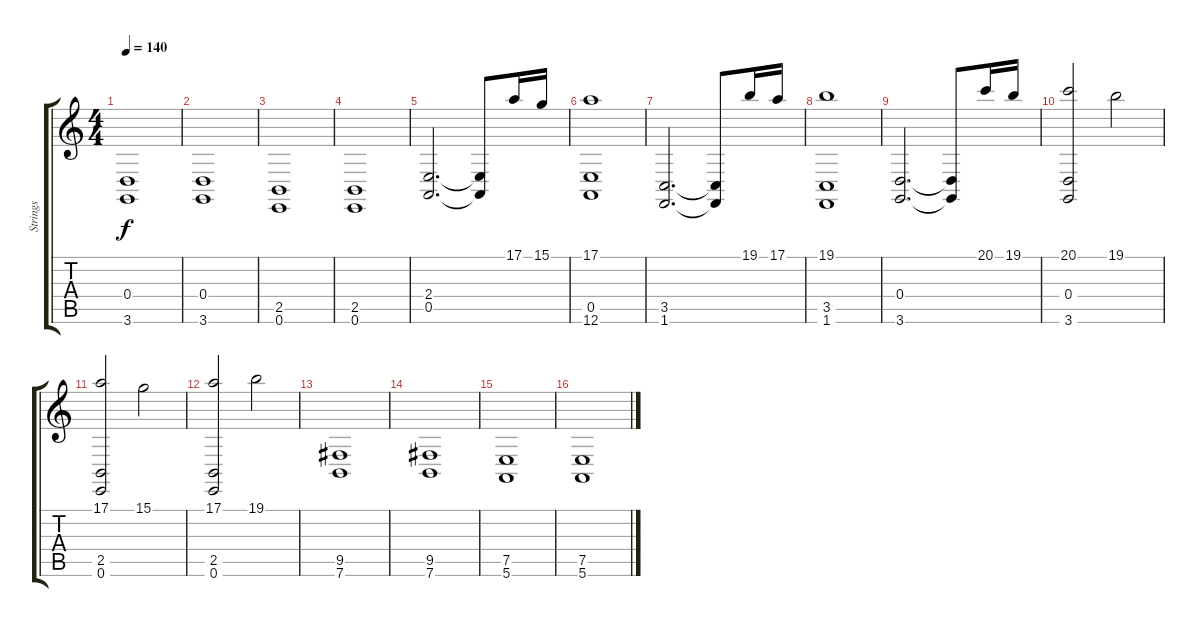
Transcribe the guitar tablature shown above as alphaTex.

\track ("Strings" "Strings") {instrument pad2warm}
\staff {score tabs}
\tuning (E4 B3 G3 D3 A2 E2) {hide}
\ts (4 4)
\tempo 140
\clef g2
\ks c
(0.4 3.6).1{dy f} |
(0.4 3.6).1 |
(2.5 0.6).1 |
(2.5 0.6).1 |
(2.4 0.5).2{d} (2.4{t} 0.5{t}).8 17.1.16 15.1.16 |
(17.1 0.5 12.6).1 |
(3.5 1.6).2{d} (3.5{t} 1.6{t}).8 19.1.16 17.1.16 |
(19.1 3.5 1.6).1 |
(0.4 3.6).2{d} (0.4{t} 3.6{t}).8 20.1.16 19.1.16 |
(20.1 0.4 3.6).2 19.1.2 |
(17.1 2.5 0.6).2 15.1.2 |
(17.1 2.5 0.6).2 19.1.2 |
(9.5 7.6).1{volume 9 balance 8} |
(9.5 7.6).1 |
(7.5 5.6).1 |
(7.5 5.6).1
